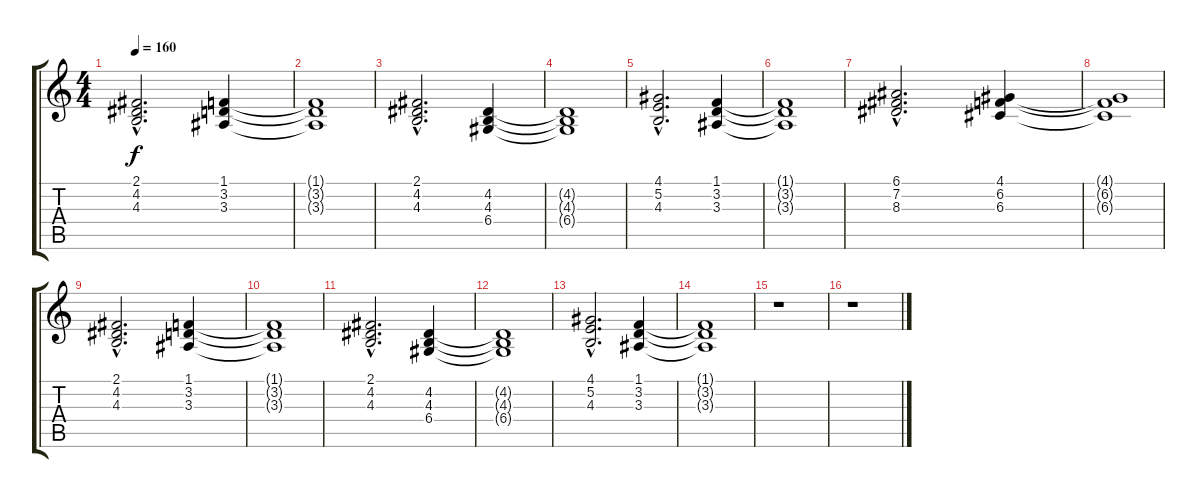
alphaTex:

\track "" {instrument churchorgan}
\staff {score tabs}
\tuning (E4 B3 G3 D3 A2 E2) {hide}
\ts (4 4)
\tempo 160
\clef g2
\ks c
(2.1{hac} 4.2{hac} 4.3{hac}).2{d dy f} (1.1 3.2 3.3).4 |
(1.1{t} 3.2{t} 3.3{t}).1 |
(2.1{hac} 4.2{hac} 4.3{hac}).2{d} (4.2 4.3 6.4).4 |
(4.2{t} 4.3{t} 6.4{t}).1 |
(4.1{hac} 5.2{hac} 4.3{hac}).2{d} (1.1 3.2 3.3).4 |
(1.1{t} 3.2{t} 3.3{t}).1 |
(6.1{hac} 7.2{hac} 8.3{hac}).2{d} (4.1 6.2 6.3).4 |
(4.1{t} 6.2{t} 6.3{t}).1 |
(2.1{hac} 4.2{hac} 4.3{hac}).2{d} (1.1 3.2 3.3).4 |
(1.1{t} 3.2{t} 3.3{t}).1 |
(2.1{hac} 4.2{hac} 4.3{hac}).2{d} (4.2 4.3 6.4).4 |
(4.2{t} 4.3{t} 6.4{t}).1 |
(4.1{hac} 5.2{hac} 4.3{hac}).2{d} (1.1 3.2 3.3).4 |
(1.1{t} 3.2{t} 3.3{t}).1 |
r.1 |
r.1
